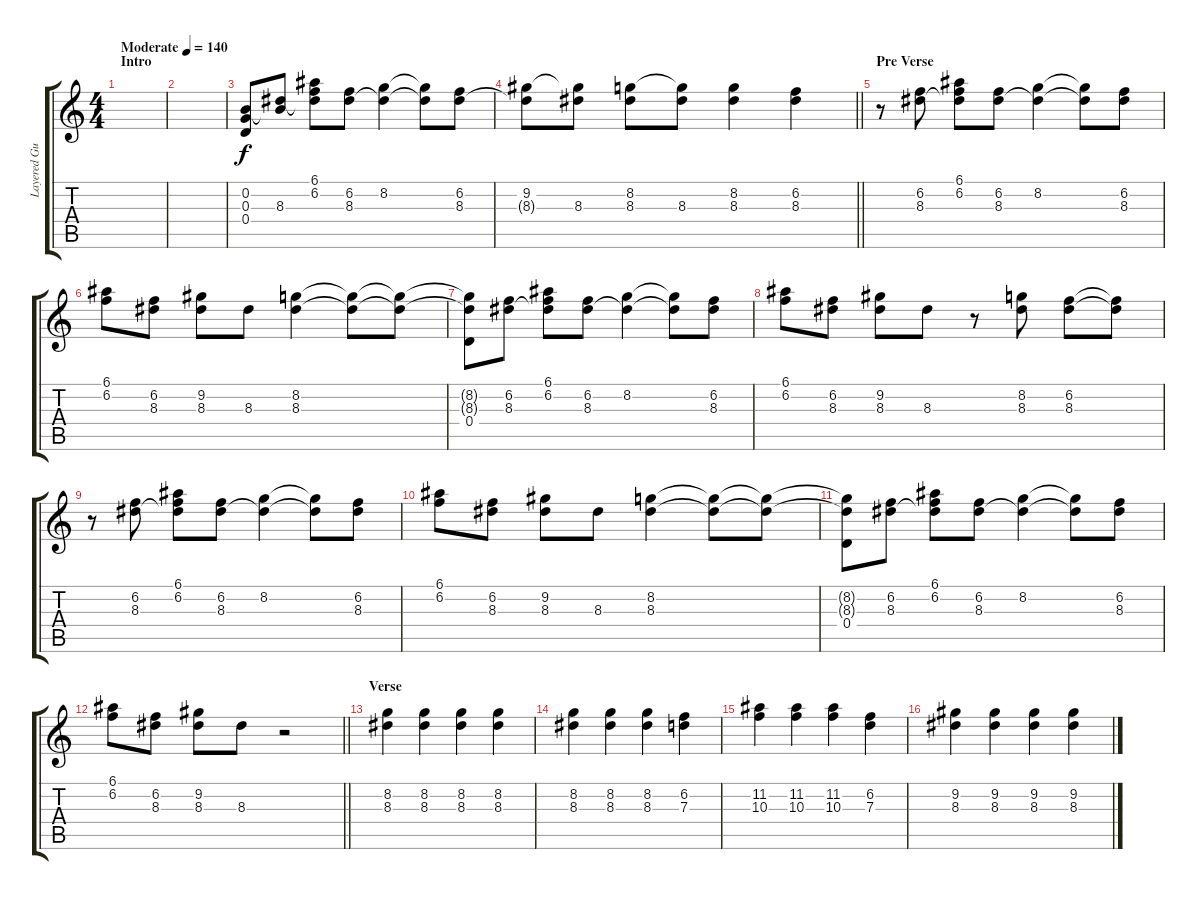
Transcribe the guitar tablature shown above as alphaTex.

\track ("Layered Guitar" "Layered Gu") {instrument distortionguitar}
\staff {score tabs}
\tuning (E4 B3 G3 D3 A2 E2) {hide}
\ts (4 4)
\section ("" "Intro")
\tempo (140 "Moderate")
\clef g2
\ks c
|
|
(0.2 0.3 0.4).8 (0.2{t} 8.3).8 (6.1 6.2 8.3{t}).8 (6.2 8.3).8 (8.2 8.3{t}).4 (8.2{t} 8.3{t}).8 (6.2 8.3).8 |
\barLineRight lightlight
(9.2 8.3{t}).8 (9.2{t} 8.3).8 (8.2 8.3).8 (8.2{t} 8.3).8 (8.2 8.3).4 (6.2 8.3).4 |
\section ("" "Pre Verse")
r.8{volume 6 balance 8} (6.2 8.3).8 (6.1 6.2 8.3{t}).8 (6.2 8.3).8 (8.2 8.3{t}).4 (8.2{t} 8.3{t}).8 (6.2 8.3).8 |
(6.1 6.2).8 (6.2 8.3).8 (9.2 8.3).8 8.3.8 (8.2 8.3).4 (8.2{t} 8.3{t}).8 (8.2{t} 8.3{t}).8 |
(8.2{t} 8.3{t} 0.4).8 (6.2 8.3).8 (6.1 6.2 8.3{t}).8 (6.2 8.3).8 (8.2 8.3{t}).4 (8.2{t} 8.3{t}).8 (6.2 8.3).8 |
(6.1 6.2).8 (6.2 8.3).8 (9.2 8.3).8 8.3.8 r.8 (8.2 8.3).8 (6.2 8.3).8 (6.2{t} 8.3{t}).8 |
r.8{volume 6 balance 8} (6.2 8.3).8 (6.1 6.2 8.3{t}).8 (6.2 8.3).8 (8.2 8.3{t}).4 (8.2{t} 8.3{t}).8 (6.2 8.3).8 |
(6.1 6.2).8 (6.2 8.3).8 (9.2 8.3).8 8.3.8 (8.2 8.3).4 (8.2{t} 8.3{t}).8 (8.2{t} 8.3{t}).8 |
(8.2{t} 8.3{t} 0.4).8 (6.2 8.3).8 (6.1 6.2 8.3{t}).8 (6.2 8.3).8 (8.2 8.3{t}).4 (8.2{t} 8.3{t}).8 (6.2 8.3).8 |
\barLineRight lightlight
(6.1 6.2).8 (6.2 8.3).8 (9.2 8.3).8 8.3.8 r.2 |
\section ("" "Verse")
(8.2 8.3).4{volume 2} (8.2 8.3).4 (8.2 8.3).4 (8.2 8.3).4 |
(8.2 8.3).4 (8.2 8.3).4 (8.2 8.3).4 (6.2 7.3).4 |
(11.2 10.3).4 (11.2 10.3).4 (11.2 10.3).4 (6.2 7.3).4 |
(9.2 8.3).4 (9.2 8.3).4 (9.2 8.3).4 (9.2 8.3).4
